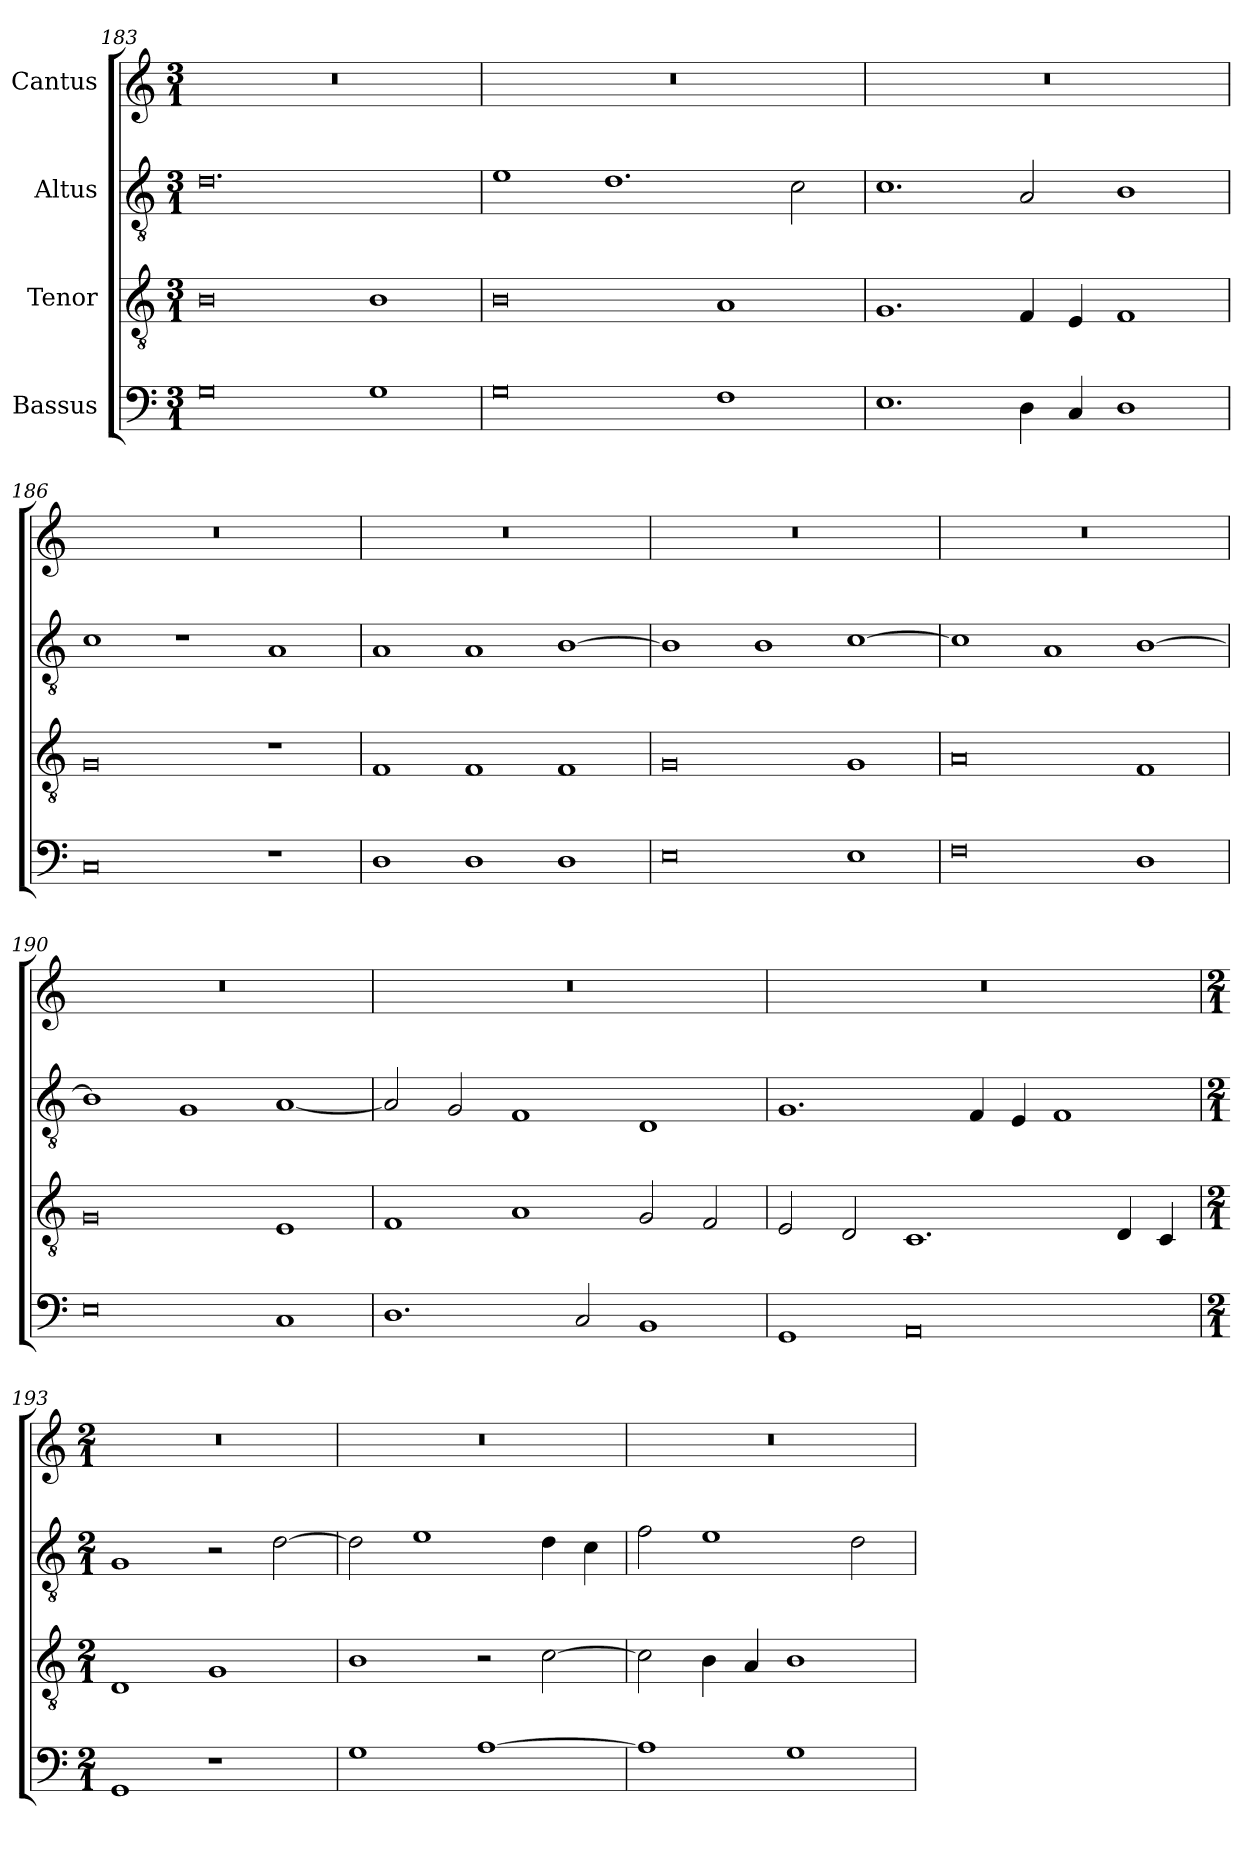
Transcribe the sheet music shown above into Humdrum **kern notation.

**kern	**kern	**kern	**kern
*part4	*part3	*part2	*part1
*staff4	*staff3	*staff2	*staff1
*I"Bassus	*I"Tenor	*I"Altus	*I"Cantus
*clefF4	*clefGv2	*clefGv2	*clefG2
*	*ITrd7c12	*ITrd7c12	*
*k[]	*k[]	*k[]	*k[]
*C:	*C:	*C:	*C:
*M3/1	*M3/1	*M3/1	*M3/1
=183	=183	=183	=183
!	!	!	!LO:N:vis=1
0Gi	0BBi	0.Di	0.r
1Gi	1BBi	.	.
=184	=184	=184	=184
!	!	!	!LO:N:vis=1
0Gi	0BBi	1Ei	0.r
.	.	1.Di	.
1Fi	1AAi	.	.
.	.	2Ci\	.
=185	=185	=185	=185
!	!	!	!LO:N:vis=1
1.Ei	1.GGi	1.Ci	0.r
4Di\	4FFi/	2AAi/	.
4Ci/	4EEi/	.	.
1Di	1FFi	1BBi	.
!!LO:LB:g=z
=186	=186	=186	=186
!	!	!	!LO:N:vis=1
0Ci	0GGi	1Ci	0.r
.	.	1r	.
1r	1r	1AAi	.
=187	=187	=187	=187
!	!	!	!LO:N:vis=1
1Di	1FFi	1AAi	0.r
1Di	1FFi	1AAi	.
1Di	1FFi	[>1BBi	.
=188	=188	=188	=188
!	!	!	!LO:N:vis=1
0Ei	0GGi	1BBi]	0.r
.	.	1BBi	.
1Ei	1GGi	[>1Ci	.
=189	=189	=189	=189
!	!	!	!LO:N:vis=1
0Fi	0AAi	1Ci]	0.r
.	.	1AAi	.
1Di	1FFi	[>1BBi	.
=190	=190	=190	=190
!	!	!	!LO:N:vis=1
0Ei	0GGi	1BBi]	0.r
.	.	1GGi	.
1Ci	1EEi	[<1AAi	.
!!LO:LB:g=z
=191	=191	=191	=191
!	!	!	!LO:N:vis=1
1.Di	1FFi	2AAi/]	0.r
.	.	2GGi/	.
.	1AAi	1FFi	.
2Ci/	.	.	.
1BBi	2GGi/	1DDi	.
.	2FFi/	.	.
=192	=192	=192	=192
!	!	!	!LO:N:vis=1
1GGi	2EEi/	1.GGi	0.r
.	2DDi/	.	.
0AAi	1.CCi	.	.
.	.	4FFi/	.
.	.	4EEi/	.
.	.	1FFi	.
.	4DDi/	.	.
.	4CCi/	.	.
=193	=193	=193	=193
*M2/1	*M2/1	*M2/1	*M2/1
!	!	!	!LO:N:vis=1
1GGi	1DDi	1GGi	0r
1r	1GGi	2r	.
.	.	[>2Di\	.
=194	=194	=194	=194
!	!	!	!LO:N:vis=1
1Gi	1BBi	2Di\]	0r
.	.	1Ei	.
[>1Ai	2r	.	.
.	[>2Ci\	4Di\	.
.	.	4Ci\	.
!!LO:PB:g=z
=195	=195	=195	=195
!	!	!	!LO:N:vis=1
1Ai]	2Ci\]	2Fi\	0r
.	4BBi\	1Ei	.
.	4AAi/	.	.
1Gi	1BBi	.	.
.	.	2Di\	.
=	=	=	=
*-	*-	*-	*-
